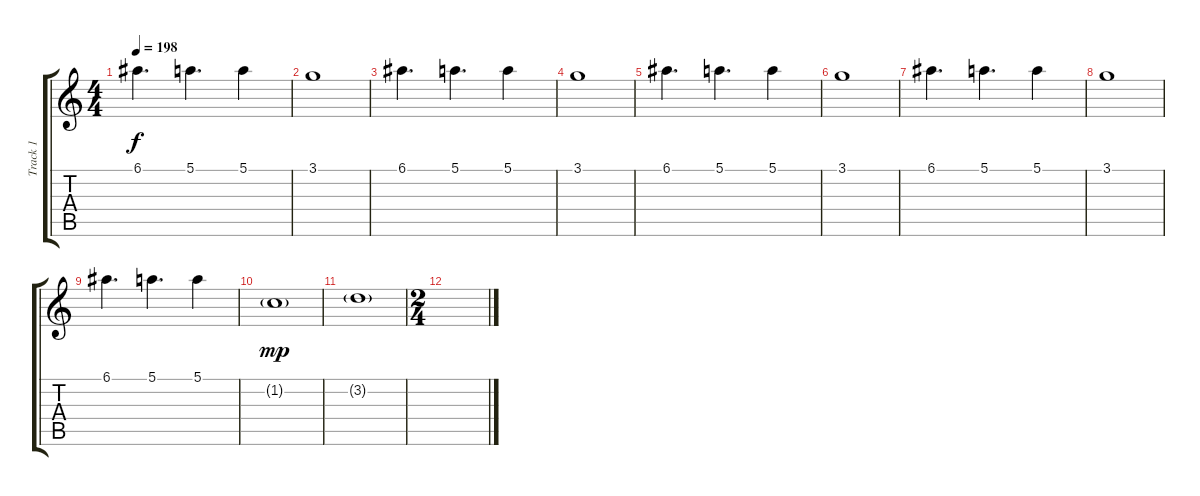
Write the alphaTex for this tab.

\track ("Track 1" "Track 1") {instrument distortionguitar}
\staff {score tabs}
\tuning (E4 B3 G3 D3 A2 E2) {hide}
\ts (4 4)
\tempo 198
\clef g2
\ks c
6.1.4{d dy f} 5.1.4{d} 5.1.4 |
3.1.1 |
6.1.4{d} 5.1.4{d} 5.1.4 |
3.1.1 |
6.1.4{d} 5.1.4{d} 5.1.4 |
3.1.1 |
6.1.4{d} 5.1.4{d} 5.1.4 |
3.1.1 |
6.1.4{d} 5.1.4{d} 5.1.4 |
1.2{g}.1{dy mp} |
3.2{g}.1 |
\ts (2 4)
